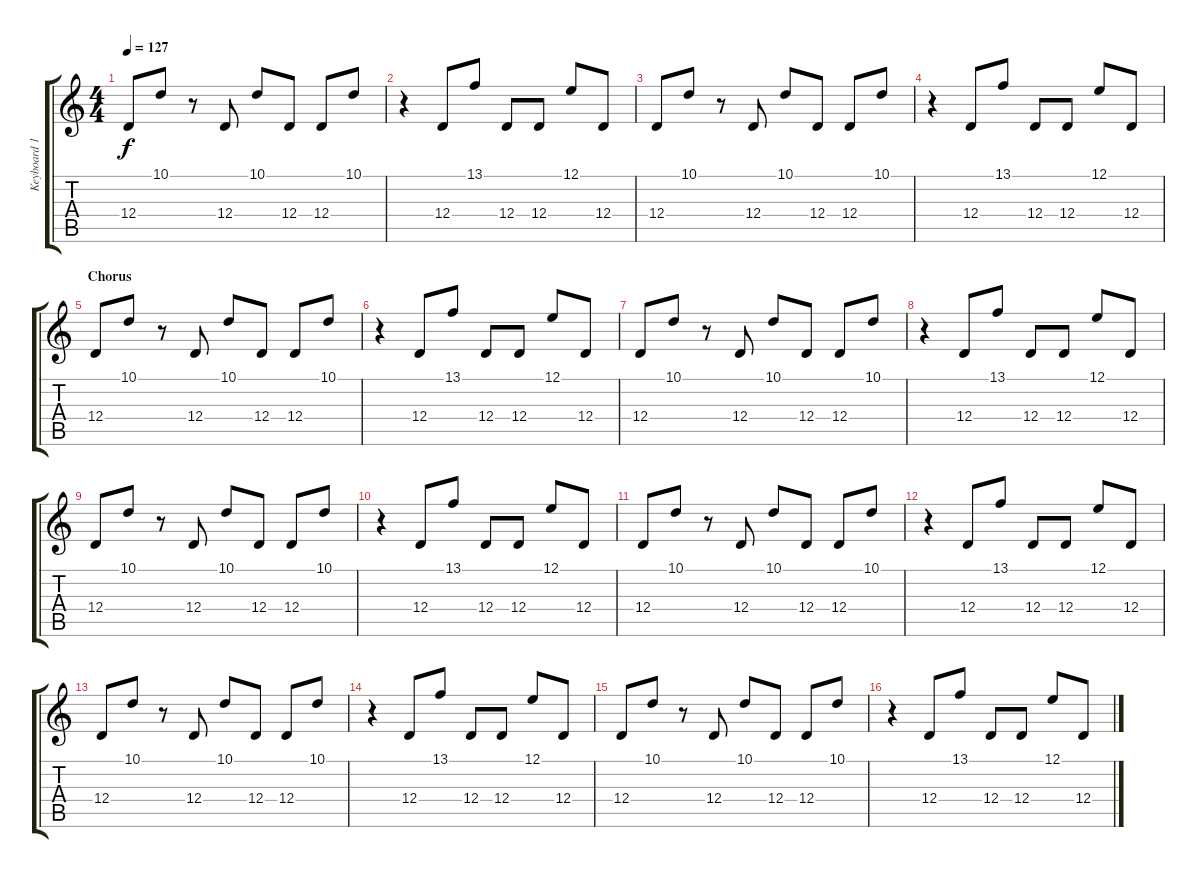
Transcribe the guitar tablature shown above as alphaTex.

\track ("Keyboard 1 Delay" "Keyboard 1") {instrument recorder}
\staff {score tabs}
\tuning (E4 B3 G3 D3 A2 E2) {hide}
\ts (4 4)
\tempo 127
\clef g2
\ks c
12.4.8{dy f} 10.1.8 r.8 12.4.8 10.1.8 12.4.8 12.4.8 10.1.8 |
r.4 12.4.8 13.1.8 12.4.8 12.4.8 12.1.8 12.4.8 |
12.4.8 10.1.8 r.8 12.4.8 10.1.8 12.4.8 12.4.8 10.1.8 |
r.4 12.4.8 13.1.8 12.4.8 12.4.8 12.1.8 12.4.8 |
\section ("" "Chorus")
12.4.8 10.1.8 r.8 12.4.8 10.1.8 12.4.8 12.4.8 10.1.8 |
r.4 12.4.8 13.1.8 12.4.8 12.4.8 12.1.8 12.4.8 |
12.4.8 10.1.8 r.8 12.4.8 10.1.8 12.4.8 12.4.8 10.1.8 |
r.4 12.4.8 13.1.8 12.4.8 12.4.8 12.1.8 12.4.8 |
12.4.8 10.1.8 r.8 12.4.8 10.1.8 12.4.8 12.4.8 10.1.8 |
r.4 12.4.8 13.1.8 12.4.8 12.4.8 12.1.8 12.4.8 |
12.4.8 10.1.8 r.8 12.4.8 10.1.8 12.4.8 12.4.8 10.1.8 |
r.4 12.4.8 13.1.8 12.4.8 12.4.8 12.1.8 12.4.8 |
12.4.8 10.1.8 r.8 12.4.8 10.1.8 12.4.8 12.4.8 10.1.8 |
r.4 12.4.8 13.1.8 12.4.8 12.4.8 12.1.8 12.4.8 |
12.4.8 10.1.8 r.8 12.4.8 10.1.8 12.4.8 12.4.8 10.1.8 |
r.4 12.4.8 13.1.8 12.4.8 12.4.8 12.1.8 12.4.8
